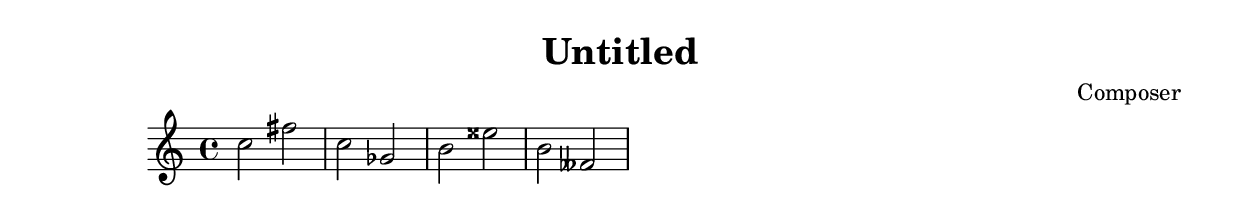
\header {
  title = "Untitled"
  composer = "Composer"
}

\score {


{
%			\time 2/4		
%			\clef bass		
%			c4 c g g		
%			a a g2		


% \clef bass
%c4 d e f
%g4 a b c
%d4 e f g



  %\clef treble
  %c'4 c'' e' g
  %d''4 d' d c
  %\clef bass
  %c,4 c,, e, g
  %d,,4 d, d c

  %\chordmode {c,,1}
\relative c'' {
  c2 fis
  c2 ges
  b2 eisis
  b2 feses
}
}
  \layout {}
  \midi {}
}